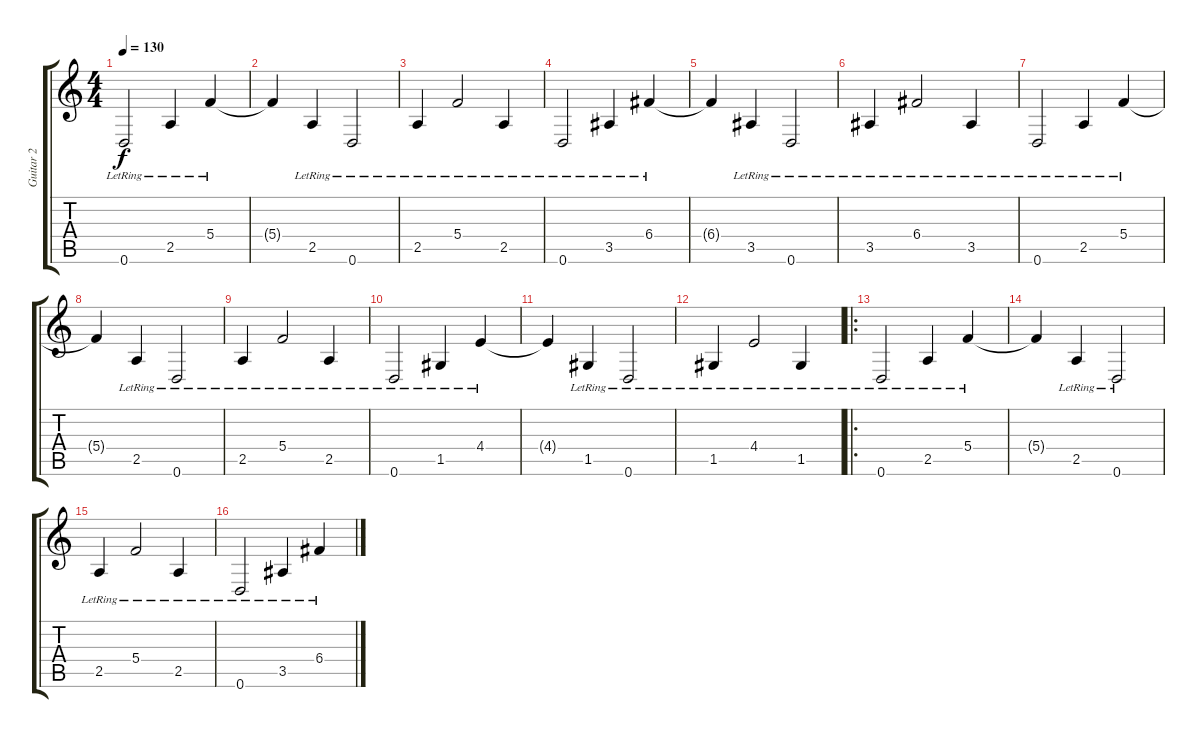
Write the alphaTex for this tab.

\track ("Guitar 2" "Guitar 2") {instrument acousticguitarsteel}
\staff {score tabs}
\tuning (D4 A3 F3 C3 G2 D2) {hide}
\ts (4 4)
\tempo 130
\clef g2
\ks c
0.6{lr}.2{dy f instrument acousticguitarsteel} 2.5{lr}.4 5.4{lr}.4 |
5.4{t}.4 2.5{lr}.4 0.6{lr}.2 |
2.5{lr}.4 5.4{lr}.2 2.5{lr}.4 |
0.6{lr}.2 3.5{lr}.4 6.4{lr}.4 |
6.4{t}.4 3.5{lr}.4 0.6{lr}.2 |
3.5{lr}.4 6.4{lr}.2 3.5{lr}.4 |
0.6{lr}.2 2.5{lr}.4 5.4{lr}.4 |
5.4{t}.4 2.5{lr}.4 0.6{lr}.2 |
2.5{lr}.4 5.4{lr}.2 2.5{lr}.4 |
0.6{lr}.2 1.5{lr}.4 4.4{lr}.4 |
4.4{t}.4 1.5{lr}.4 0.6{lr}.2 |
1.5{lr}.4 4.4{lr}.2 1.5{lr}.4 |
\ro
0.6{lr}.2 2.5{lr}.4 5.4{lr}.4 |
5.4{t}.4 2.5{lr}.4 0.6{lr}.2 |
2.5{lr}.4 5.4{lr}.2 2.5{lr}.4 |
0.6{lr}.2 3.5{lr}.4 6.4{lr}.4
